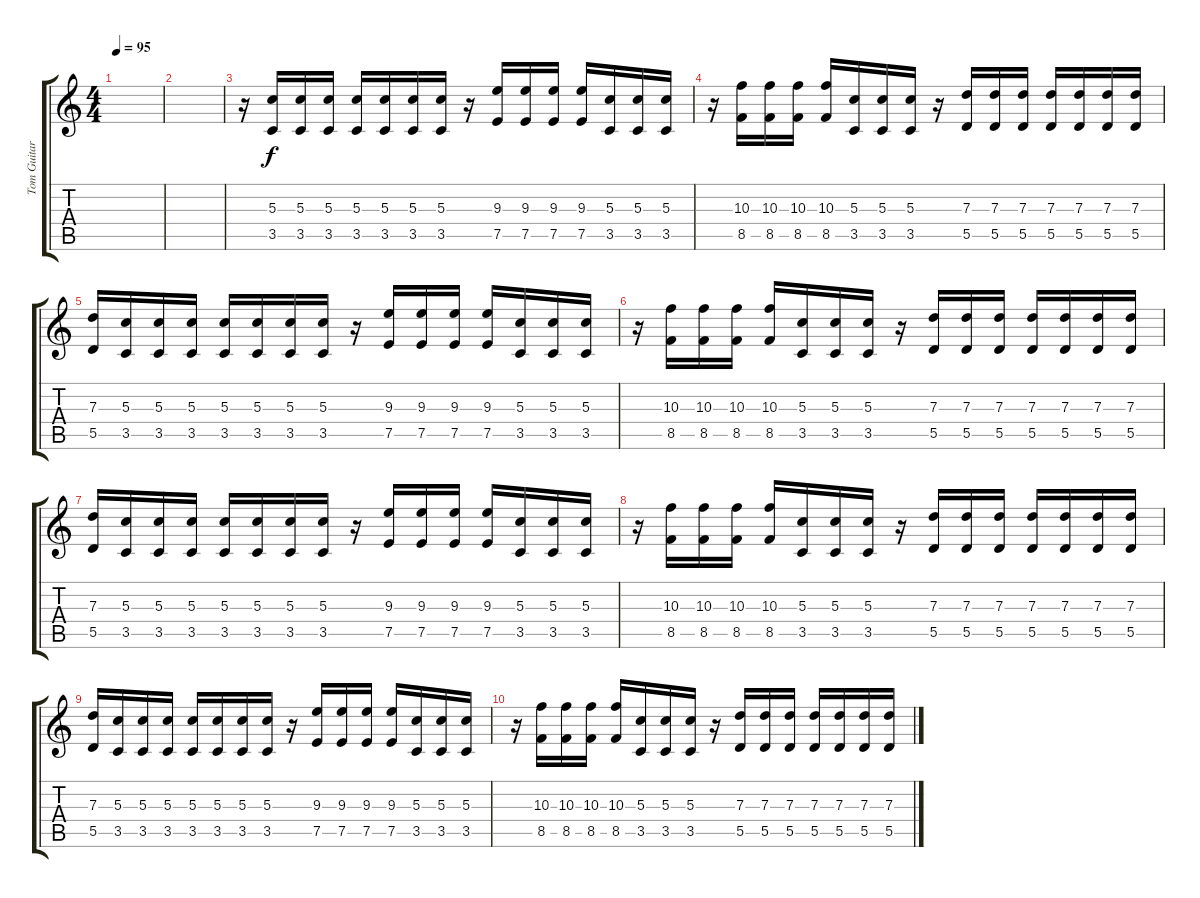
\track ("Tom Guitar 2" "Tom Guitar") {instrument distortionguitar}
\staff {score tabs}
\tuning (E4 B3 G3 D3 A2 E2) {hide}
\ts (4 4)
\tempo 95
\clef g2
\ks c
|
|
r.16 (5.3 3.5).16 (5.3 3.5).16 (5.3 3.5).16 (5.3 3.5).16 (5.3 3.5).16 (5.3 3.5).16 (5.3 3.5).16 r.16 (9.3 7.5).16 (9.3 7.5).16 (9.3 7.5).16 (9.3 7.5).16 (5.3 3.5).16 (5.3 3.5).16 (5.3 3.5).16 |
r.16 (10.3 8.5).16 (10.3 8.5).16 (10.3 8.5).16 (10.3 8.5).16 (5.3 3.5).16 (5.3 3.5).16 (5.3 3.5).16 r.16 (7.3 5.5).16 (7.3 5.5).16 (7.3 5.5).16 (7.3 5.5).16 (7.3 5.5).16 (7.3 5.5).16 (7.3 5.5).16 |
(7.3 5.5).16 (5.3 3.5).16 (5.3 3.5).16 (5.3 3.5).16 (5.3 3.5).16 (5.3 3.5).16 (5.3 3.5).16 (5.3 3.5).16 r.16 (9.3 7.5).16 (9.3 7.5).16 (9.3 7.5).16 (9.3 7.5).16 (5.3 3.5).16 (5.3 3.5).16 (5.3 3.5).16 |
r.16 (10.3 8.5).16 (10.3 8.5).16 (10.3 8.5).16 (10.3 8.5).16 (5.3 3.5).16 (5.3 3.5).16 (5.3 3.5).16 r.16 (7.3 5.5).16 (7.3 5.5).16 (7.3 5.5).16 (7.3 5.5).16 (7.3 5.5).16 (7.3 5.5).16 (7.3 5.5).16 |
(7.3 5.5).16 (5.3 3.5).16 (5.3 3.5).16 (5.3 3.5).16 (5.3 3.5).16 (5.3 3.5).16 (5.3 3.5).16 (5.3 3.5).16 r.16 (9.3 7.5).16 (9.3 7.5).16 (9.3 7.5).16 (9.3 7.5).16 (5.3 3.5).16 (5.3 3.5).16 (5.3 3.5).16 |
r.16 (10.3 8.5).16 (10.3 8.5).16 (10.3 8.5).16 (10.3 8.5).16 (5.3 3.5).16 (5.3 3.5).16 (5.3 3.5).16 r.16 (7.3 5.5).16 (7.3 5.5).16 (7.3 5.5).16 (7.3 5.5).16 (7.3 5.5).16 (7.3 5.5).16 (7.3 5.5).16 |
(7.3 5.5).16 (5.3 3.5).16 (5.3 3.5).16 (5.3 3.5).16 (5.3 3.5).16 (5.3 3.5).16 (5.3 3.5).16 (5.3 3.5).16 r.16 (9.3 7.5).16 (9.3 7.5).16 (9.3 7.5).16 (9.3 7.5).16 (5.3 3.5).16 (5.3 3.5).16 (5.3 3.5).16 |
r.16 (10.3 8.5).16 (10.3 8.5).16 (10.3 8.5).16 (10.3 8.5).16 (5.3 3.5).16 (5.3 3.5).16 (5.3 3.5).16 r.16 (7.3 5.5).16 (7.3 5.5).16 (7.3 5.5).16 (7.3 5.5).16 (7.3 5.5).16 (7.3 5.5).16 (7.3 5.5).16
